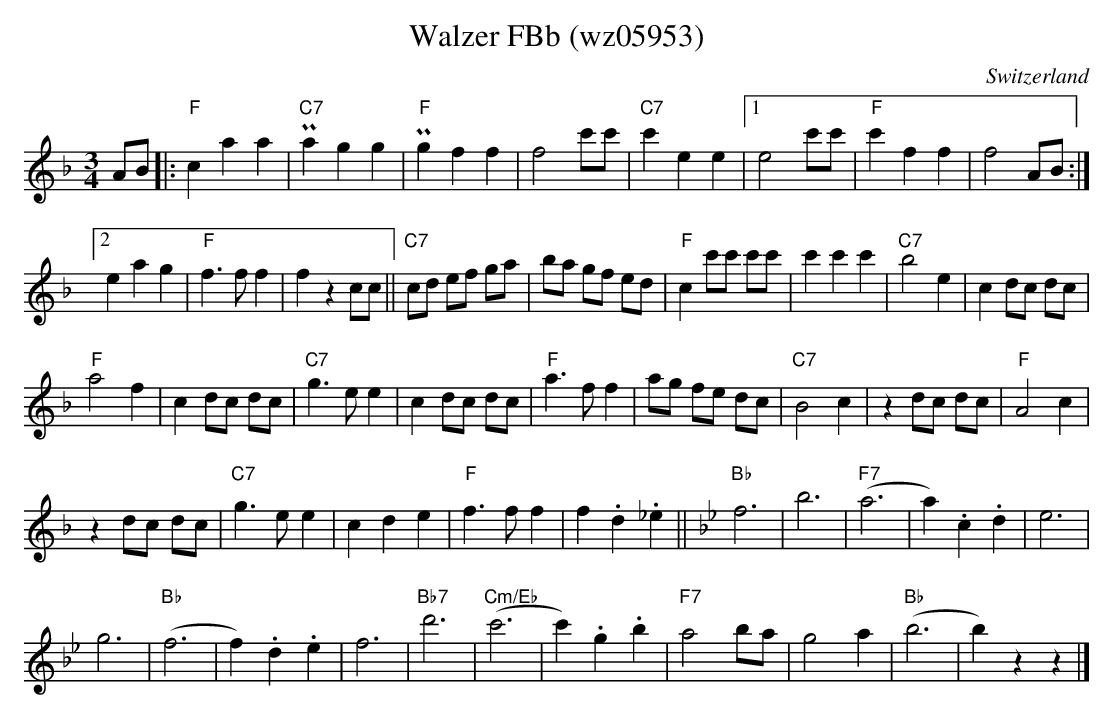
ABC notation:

X:1
T: Walzer FBb (wz05953)
O:Switzerland
M:3/4
L:1/4
K:F major
A/B/ |: "F"caa | "C7"Pagg | "F"Pgff | f2c'/c'/ | "C7"c'ee |1 e2c'/c'/ | "F"c'ff | f2A/B/ :|2
eag | "F"f>ff | fzc/c/ || [L:1/8] "C7"cd ef ga | ba gf ed | "F"c2 c'c' c'c' | c'2c'2c'2 | "C7"b4e2 | c2 dc dc |
"F"a4f2 | c2dc dc | "C7"g3ee2 | c2 dc dc | "F"a3ff2 | ag fe dc | "C7"B4c2 | z2dc dc | "F"A4c2 |
z2dc dc | "C7"g3ee2 | [L:1/4] cde | "F"f>ff | f.d._e || [K:Bb] "Bb"f3 | b3 | "F7"(a3 | a).c.d | e3 |
g3 | "Bb"(f3 | f).d.e | f3 | "Bb7"d'3 | "Cm/Eb"(c'3 | c') .g.b | "F7"a2 b/a/ | g2a | "Bb"(b3 | b)zz |]
